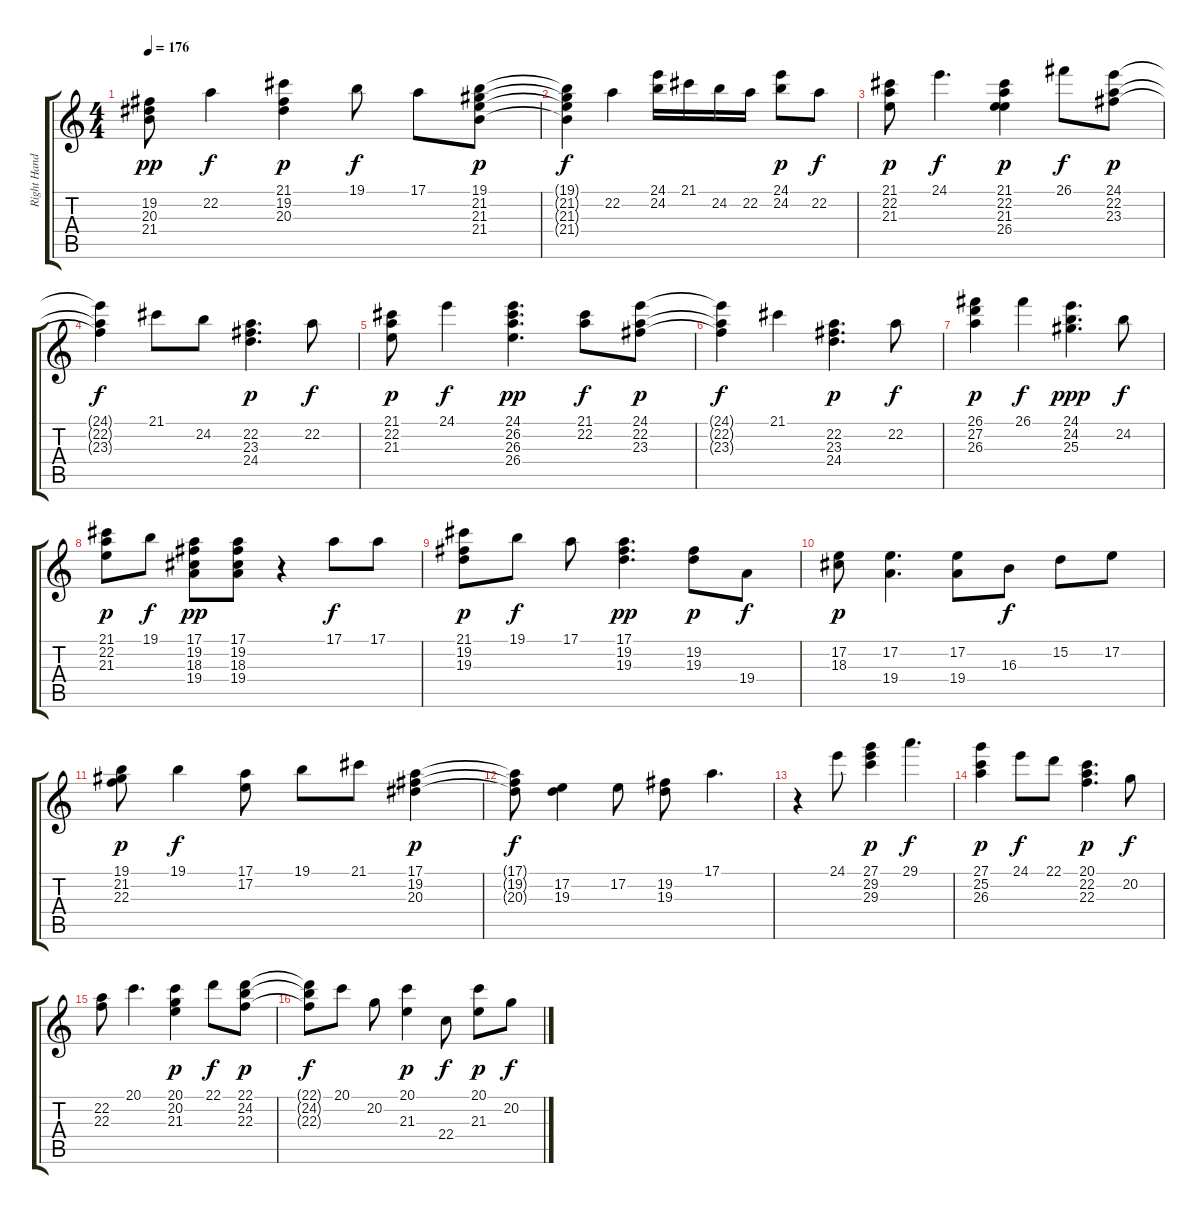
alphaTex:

\track ("Right Hand" "Right Hand") {instrument percussiveorgan}
\staff {score tabs}
\tuning (E4 B3 G3 D3 A2 E2) {hide}
\ts (4 4)
\tempo 176
\clef g2
\ks c
(19.2 20.3 21.4).8{dy pp} 22.2.4{dy f} (21.1 19.2 20.3).4{dy p} 19.1.8{dy f} 17.1.8 (19.1 21.2 21.3 21.4).8{dy p} |
(19.1{t} 21.2{t} 21.3{t} 21.4{t}).4{dy f} 22.2.4 (24.1 24.2).16 21.1.16 24.2.16 22.2.16 (24.1 24.2).8{dy p} 22.2.8{dy f} |
(21.1 22.2 21.3).8{dy p} 24.1.4{d dy f} (21.1 22.2 21.3 26.4).4{dy p} 26.1.8{dy f} (24.1 22.2 23.3).8{dy p} |
(24.1{t} 22.2{t} 23.3{t}).4{dy f} 21.1.8 24.2.8 (22.2 23.3 24.4).4{d dy p} 22.2.8{dy f} |
(21.1 22.2 21.3).8{dy p} 24.1.4{dy f} (24.1 26.2 26.3 26.4).4{d dy pp} (21.1 22.2).8{dy f} (24.1 22.2 23.3).8{dy p} |
(24.1{t} 22.2{t} 23.3{t}).4{dy f} 21.1.4 (22.2 23.3 24.4).4{d dy p} 22.2.8{dy f} |
(26.1 27.2 26.3).4{dy p} 26.1.4{dy f} (24.1 24.2 25.3).4{d dy ppp} 24.2.8{dy f} |
(21.1 22.2 21.3).8{dy p} 19.1.8{dy f} (17.1 19.2 18.3 19.4).8{dy pp} (17.1 19.2 18.3 19.4).8 r.4 17.1.8{dy f} 17.1.8 |
(21.1 19.2 19.3).8{dy p} 19.1.8{dy f} 17.1.8 (17.1 19.2 19.3).4{d dy pp} (19.2 19.3).8{dy p} 19.4.8{dy f} |
(17.2 18.3).8{dy p} (17.2 19.4).4{d} (17.2 19.4).8 16.3.8{dy f} 15.2.8 17.2.8 |
(19.1 21.2 22.3).8{dy p} 19.1.4{dy f} (17.1 17.2).8 19.1.8 21.1.8 (17.1 19.2 20.3).4{dy p} |
(17.1{t} 19.2{t} 20.3{t}).8{dy f} (17.2 19.3).4 17.2.8 (19.2 19.3).8 17.1.4{d} |
r.4 24.1.8 (27.1 29.2 29.3).4{dy p} 29.1.4{d dy f} |
(27.1 25.2 26.3).4{dy p} 24.1.8{dy f} 22.1.8 (20.1 22.2 22.3).4{d dy p} 20.2.8{dy f} |
(22.2 22.3).8 20.1.4{d} (20.1 20.2 21.3).4{dy p} 22.1.8{dy f} (22.1 24.2 22.3).8{dy p} |
(22.1{t} 24.2{t} 22.3{t}).8{dy f} 20.1.8 20.2.8 (20.1 21.3).4{dy p} 22.4.8{dy f} (20.1 21.3).8{dy p} 20.2.8{dy f}
